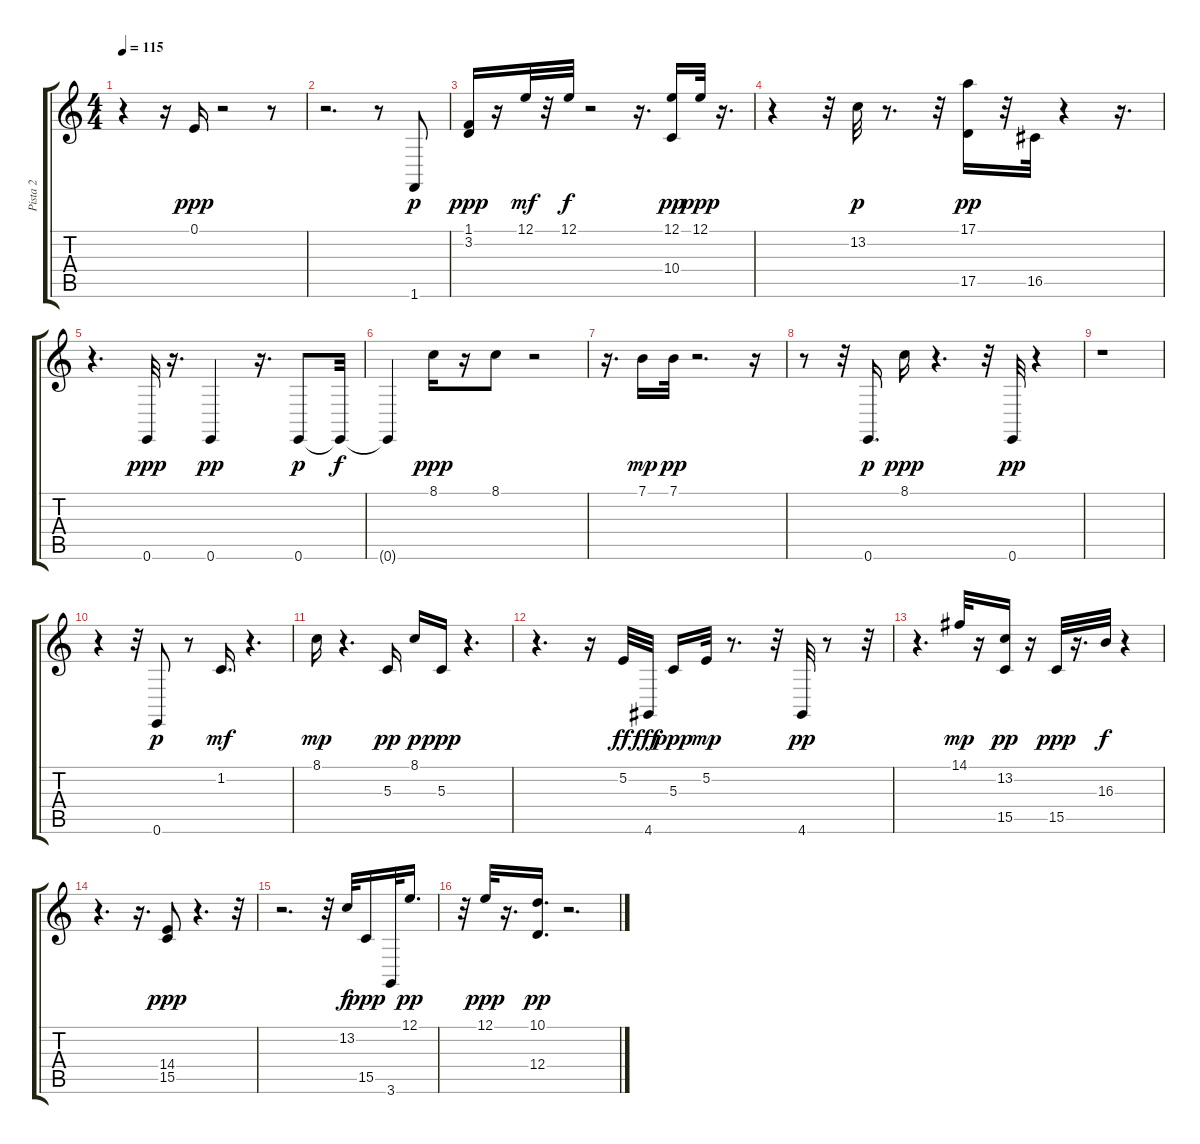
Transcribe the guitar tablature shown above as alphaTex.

\track ("Pista 2" "Pista 2") {instrument drawbarorgan}
\staff {score tabs}
\tuning (E4 B3 G3 D3 A2 E2) {hide}
\ts (4 4)
\tempo 115
\clef g2
\ks c
r.4{dy ppp} r.16 0.1.16 r.2 r.8 |
r.2{d} r.8 1.6.8{dy p} |
(1.1 3.2).16{dy ppp} r.16 12.1.32{dy mf} r.32 12.1.32{dy f} r.2 r.16{d} (12.1 10.4).16{dy pp} 12.1.32{dy ppp} r.16{d} |
r.4 r.32 13.2.32{dy p} r.8{d} r.32 (17.1 17.5).16{dy pp} r.32 16.5.32 r.4 r.16{d} |
r.4{d} 0.6.32{dy ppp} r.16{d} 0.6.4{dy pp} r.16{d} 0.6.8{dy p} 0.6{t}.32{dy f} |
0.6{t}.4 8.1.16{dy ppp} r.16 8.1.8 r.2 |
r.16{d} 7.1.16{dy mp} 7.1.32{dy pp} r.2{d} r.16 |
r.8 r.32 0.6.16{d dy p} 8.1.16{dy ppp} r.4{d} r.32 0.6.32{dy pp} r.4 |
r.1 |
r.4 r.32 0.6.8{dy p} r.8 1.2.16{d dy mf} r.4{d} |
8.1.16{dy mp} r.4{d} 5.3.16{dy pp} 8.1.16{dy p} 5.3.16{dy ppp} r.4{d} |
r.4{d} r.16 5.2.32{dy ff} 4.6.32{dy fff} 5.3.16{dy ppp} 5.2.32{dy mp} r.8{d} r.32 4.6.32{dy pp} r.8 r.32 |
r.4{d} 14.1.32{dy mp} r.16 (13.2 15.5).16{dy pp} r.16 15.5.32{dy ppp} r.16{d} 16.3.32{dy f} r.4 |
r.4{d} r.16{d} (14.4 15.5).8{dy ppp} r.4{d} r.32 |
r.2{d} r.32 13.2.32{dy f} 15.5.16{dy ppp} 3.6.32 12.1.16{d dy pp} |
r.32 12.1.32{dy ppp} r.16{d} (10.1 12.4).16{d dy pp} r.2{d}
